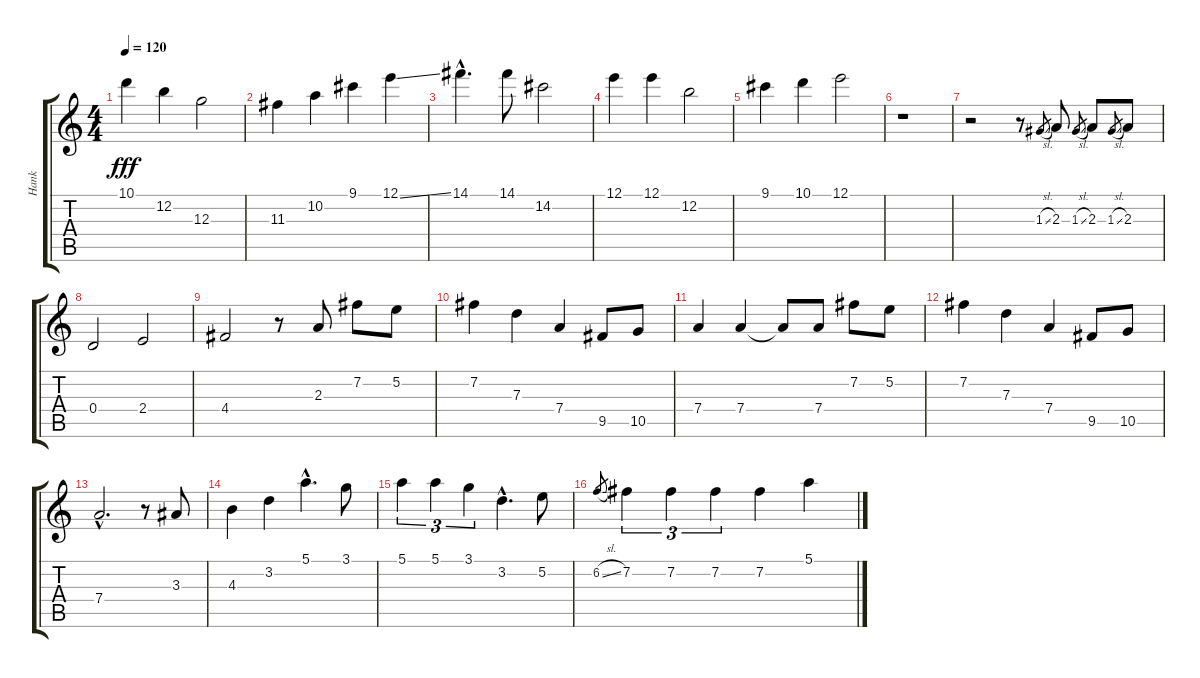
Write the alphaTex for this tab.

\track ("Hank" "Hank") {instrument electricguitarjazz}
\staff {score tabs}
\tuning (E4 B3 G3 D3 A2 E2) {hide}
\ts (4 4)
\tempo 120
\clef g2
\ks c
10.1.4{dy fff} 12.2.4 12.3.2 |
11.3.4 10.2.4 9.1.4 12.1{ss}.4 |
14.1{hac}.4{d} 14.1.8 14.2.2 |
12.1.4 12.1.4 12.2.2 |
9.1.4 10.1.4 12.1.2 |
r.1 |
r.2 r.8 1.3{sl}.8{gr} 2.3.8{instrument electricguitarmuted} 1.3{sl}.8{gr} 2.3.8 1.3{sl}.8{gr} 2.3.8 |
0.4.2 2.4.2 |
4.4.2 r.8{volume 16 instrument electricguitarjazz} 2.3.8 7.2.8 5.2.8 |
7.2.4 7.3.4 7.4.4 9.5.8 10.5.8 |
7.4.4 7.4.4 7.4{t}.8 7.4.8 7.2.8 5.2.8 |
7.2.4 7.3.4 7.4.4 9.5.8 10.5.8 |
7.4{hac}.2{d} r.8 3.3.8 |
4.3.4 3.2.4 5.1{hac}.4{d} 3.1.8 |
5.1.4{tu (3 2)} 5.1.4{tu (3 2)} 3.1.4{tu (3 2)} 3.2{hac}.4{d} 5.2.8 |
6.2{sl}.8{gr} 7.2.4{tu (3 2)} 7.2.4{tu (3 2)} 7.2.4{tu (3 2)} 7.2.4 5.1.4
